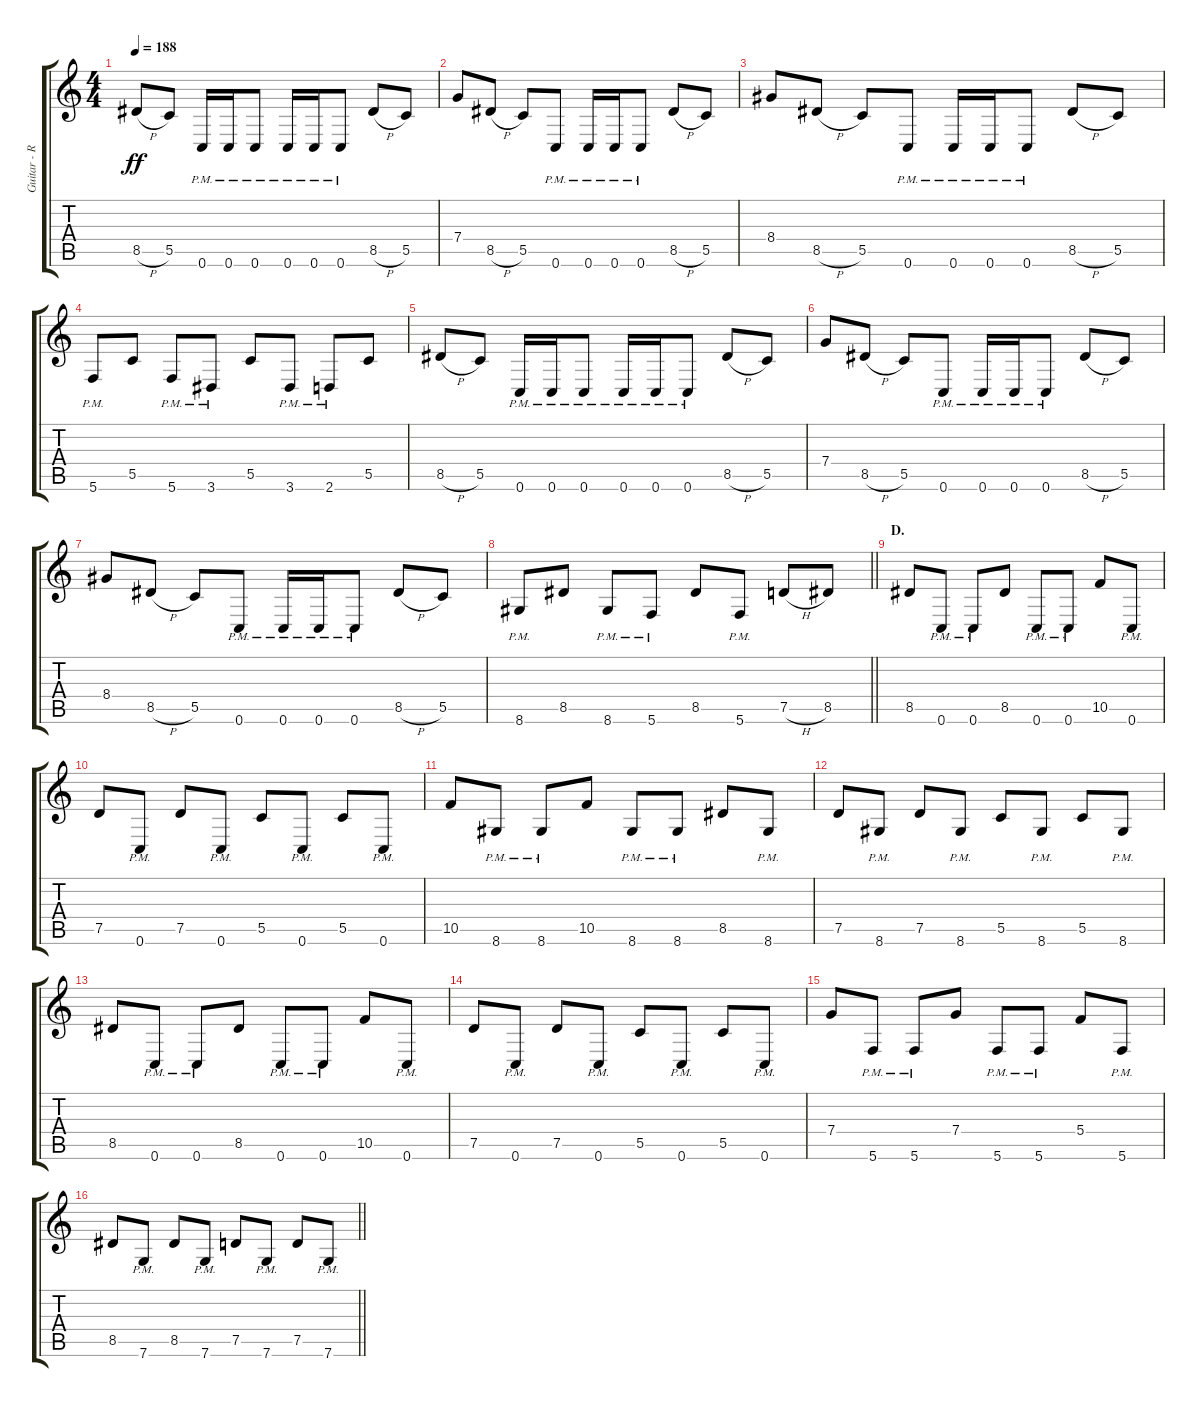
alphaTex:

\track ("Guitar - Right" "Guitar - R") {instrument distortionguitar}
\staff {score tabs}
\tuning (D4 A3 F3 C3 G2 C2) {hide}
\ts (4 4)
\tempo 188
\clef g2
\ks c
8.5{h}.8{dy ff} 5.5.8 0.6{pm}.16 0.6{pm}.16 0.6{pm}.8 0.6{pm}.16 0.6{pm}.16 0.6{pm}.8 8.5{h}.8 5.5.8 |
7.4.8 8.5{h}.8 5.5.8 0.6{pm}.8 0.6{pm}.16 0.6{pm}.16 0.6{pm}.8 8.5{h}.8 5.5.8 |
8.4.8 8.5{h}.8 5.5.8 0.6{pm}.8 0.6{pm}.16 0.6{pm}.16 0.6{pm}.8 8.5{h}.8 5.5.8 |
5.6{pm}.8 5.5.8 5.6{pm}.8 3.6{pm}.8 5.5.8 3.6{pm}.8 2.6{pm}.8 5.5.8 |
8.5{h}.8 5.5.8 0.6{pm}.16 0.6{pm}.16 0.6{pm}.8 0.6{pm}.16 0.6{pm}.16 0.6{pm}.8 8.5{h}.8 5.5.8 |
7.4.8 8.5{h}.8 5.5.8 0.6{pm}.8 0.6{pm}.16 0.6{pm}.16 0.6{pm}.8 8.5{h}.8 5.5.8 |
8.4.8 8.5{h}.8 5.5.8 0.6{pm}.8 0.6{pm}.16 0.6{pm}.16 0.6{pm}.8 8.5{h}.8 5.5.8 |
\barLineRight lightlight
8.6{pm}.8 8.5.8 8.6{pm}.8 5.6{pm}.8 8.5.8 5.6{pm}.8 7.5{h}.8 8.5.8 |
\section ("" "D.")
8.5.8 0.6{pm}.8 0.6{pm}.8 8.5.8 0.6{pm}.8 0.6{pm}.8 10.5.8 0.6{pm}.8 |
7.5.8 0.6{pm}.8 7.5.8 0.6{pm}.8 5.5.8 0.6{pm}.8 5.5.8 0.6{pm}.8 |
10.5.8 8.6{pm}.8 8.6{pm}.8 10.5.8 8.6{pm}.8 8.6{pm}.8 8.5.8 8.6{pm}.8 |
7.5.8 8.6{pm}.8 7.5.8 8.6{pm}.8 5.5.8 8.6{pm}.8 5.5.8 8.6{pm}.8 |
8.5.8 0.6{pm}.8 0.6{pm}.8 8.5.8 0.6{pm}.8 0.6{pm}.8 10.5.8 0.6{pm}.8 |
7.5.8 0.6{pm}.8 7.5.8 0.6{pm}.8 5.5.8 0.6{pm}.8 5.5.8 0.6{pm}.8 |
7.4.8 5.6{pm}.8 5.6{pm}.8 7.4.8 5.6{pm}.8 5.6{pm}.8 5.4.8 5.6{pm}.8 |
\barLineRight lightlight
8.5.8 7.6{pm}.8 8.5.8 7.6{pm}.8 7.5.8 7.6{pm}.8 7.5.8 7.6{pm}.8
